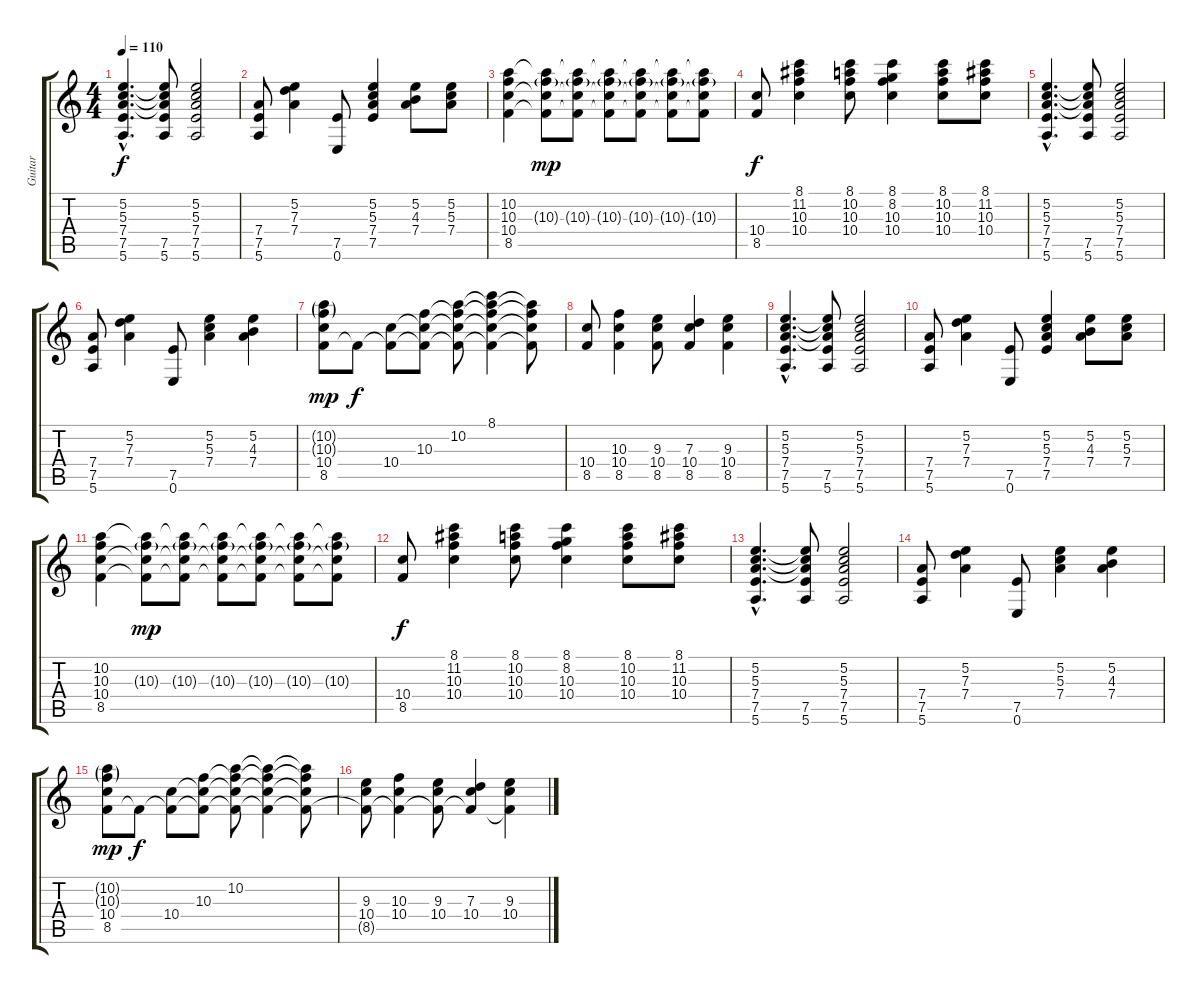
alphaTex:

\track ("Guitar" "Guitar") {instrument overdrivenguitar}
\staff {score tabs}
\tuning (E4 B3 G3 D3 A2 E2) {hide}
\ts (4 4)
\tempo 110
\clef g2
\ks c
(5.2{hac} 5.3{hac} 7.4{hac} 7.5{hac} 5.6{hac}).4{d dy f} (5.2{t} 5.3{t} 7.4{t} 7.5 5.6).8 (5.2 5.3 7.4 7.5 5.6).2 |
(7.4 7.5 5.6).8 (5.2 7.3 7.4).4 (7.5 0.6).8 (5.2 5.3 7.4 7.5).4 (5.2 4.3 7.4).8 (5.2 5.3 7.4).8 |
(10.2 10.3 10.4 8.5).4 (10.2{t} 10.3{g} 10.4{t} 8.5{t}).8{dy mp} (10.2{t} 10.3{g} 10.4{t} 8.5{t}).8 (10.2{t} 10.3{g} 10.4{t} 8.5{t}).8 (10.2{t} 10.3{g} 10.4{t} 8.5{t}).8 (10.2{t} 10.3{g} 10.4{t} 8.5{t}).8 (10.2{t} 10.3{g} 10.4{t} 8.5{t}).8 |
(10.4 8.5).8{dy f} (8.1 11.2 10.3 10.4).4 (8.1 10.2 10.3 10.4).8 (8.1 8.2 10.3 10.4).4 (8.1 10.2 10.3 10.4).8 (8.1 11.2 10.3 10.4).8 |
(5.2{hac} 5.3{hac} 7.4{hac} 7.5{hac} 5.6{hac}).4{d} (5.2{t} 5.3{t} 7.4{t} 7.5 5.6).8 (5.2 5.3 7.4 7.5 5.6).2 |
(7.4 7.5 5.6).8 (5.2 7.3 7.4).4 (7.5 0.6).8 (5.2 5.3 7.4).4 (5.2 4.3 7.4).4 |
(10.2{g} 10.3{g} 10.4 8.5).8{dy mp} 8.5{t}.8{dy f} (10.4 8.5{t}).8 (10.3 10.4{t} 8.5{t}).8 (10.2 10.3{t} 10.4{t} 8.5{t}).8 (8.1 10.2{t} 10.3{t} 10.4{t} 8.5{t}).4 (10.2{t} 10.3{t} 10.4{t} 8.5{t}).8 |
(10.4 8.5).8 (10.3 10.4 8.5).4 (9.3 10.4 8.5).8 (7.3 10.4 8.5).4 (9.3 10.4 8.5).4 |
(5.2{hac} 5.3{hac} 7.4{hac} 7.5{hac} 5.6{hac}).4{d} (5.2{t} 5.3{t} 7.4{t} 7.5 5.6).8 (5.2 5.3 7.4 7.5 5.6).2 |
(7.4 7.5 5.6).8 (5.2 7.3 7.4).4 (7.5 0.6).8 (5.2 5.3 7.4 7.5).4 (5.2 4.3 7.4).8 (5.2 5.3 7.4).8 |
(10.2 10.3 10.4 8.5).4 (10.2{t} 10.3{g} 10.4{t} 8.5{t}).8{dy mp} (10.2{t} 10.3{g} 10.4{t} 8.5{t}).8 (10.2{t} 10.3{g} 10.4{t} 8.5{t}).8 (10.2{t} 10.3{g} 10.4{t} 8.5{t}).8 (10.2{t} 10.3{g} 10.4{t} 8.5{t}).8 (10.2{t} 10.3{g} 10.4{t} 8.5{t}).8 |
(10.4 8.5).8{dy f} (8.1 11.2 10.3 10.4).4 (8.1 10.2 10.3 10.4).8 (8.1 8.2 10.3 10.4).4 (8.1 10.2 10.3 10.4).8 (8.1 11.2 10.3 10.4).8 |
(5.2{hac} 5.3{hac} 7.4{hac} 7.5{hac} 5.6{hac}).4{d} (5.2{t} 5.3{t} 7.4{t} 7.5 5.6).8 (5.2 5.3 7.4 7.5 5.6).2 |
(7.4 7.5 5.6).8 (5.2 7.3 7.4).4 (7.5 0.6).8 (5.2 5.3 7.4).4 (5.2 4.3 7.4).4 |
(10.2{g} 10.3{g} 10.4 8.5).8{dy mp} 8.5{t}.8{dy f} (10.4 8.5{t}).8 (10.3 10.4{t} 8.5{t}).8 (10.2 10.3{t} 10.4{t} 8.5{t}).8 (10.2{t} 10.3{t} 10.4{t} 8.5{t}).4 (10.2{t} 10.3{t} 10.4{t} 8.5{t}).8 |
(9.3 10.4 8.5{t}).8 (10.3 10.4 8.5{t}).4 (9.3 10.4 8.5{t}).8 (7.3 10.4 8.5{t}).4 (9.3 10.4 8.5{t}).4
